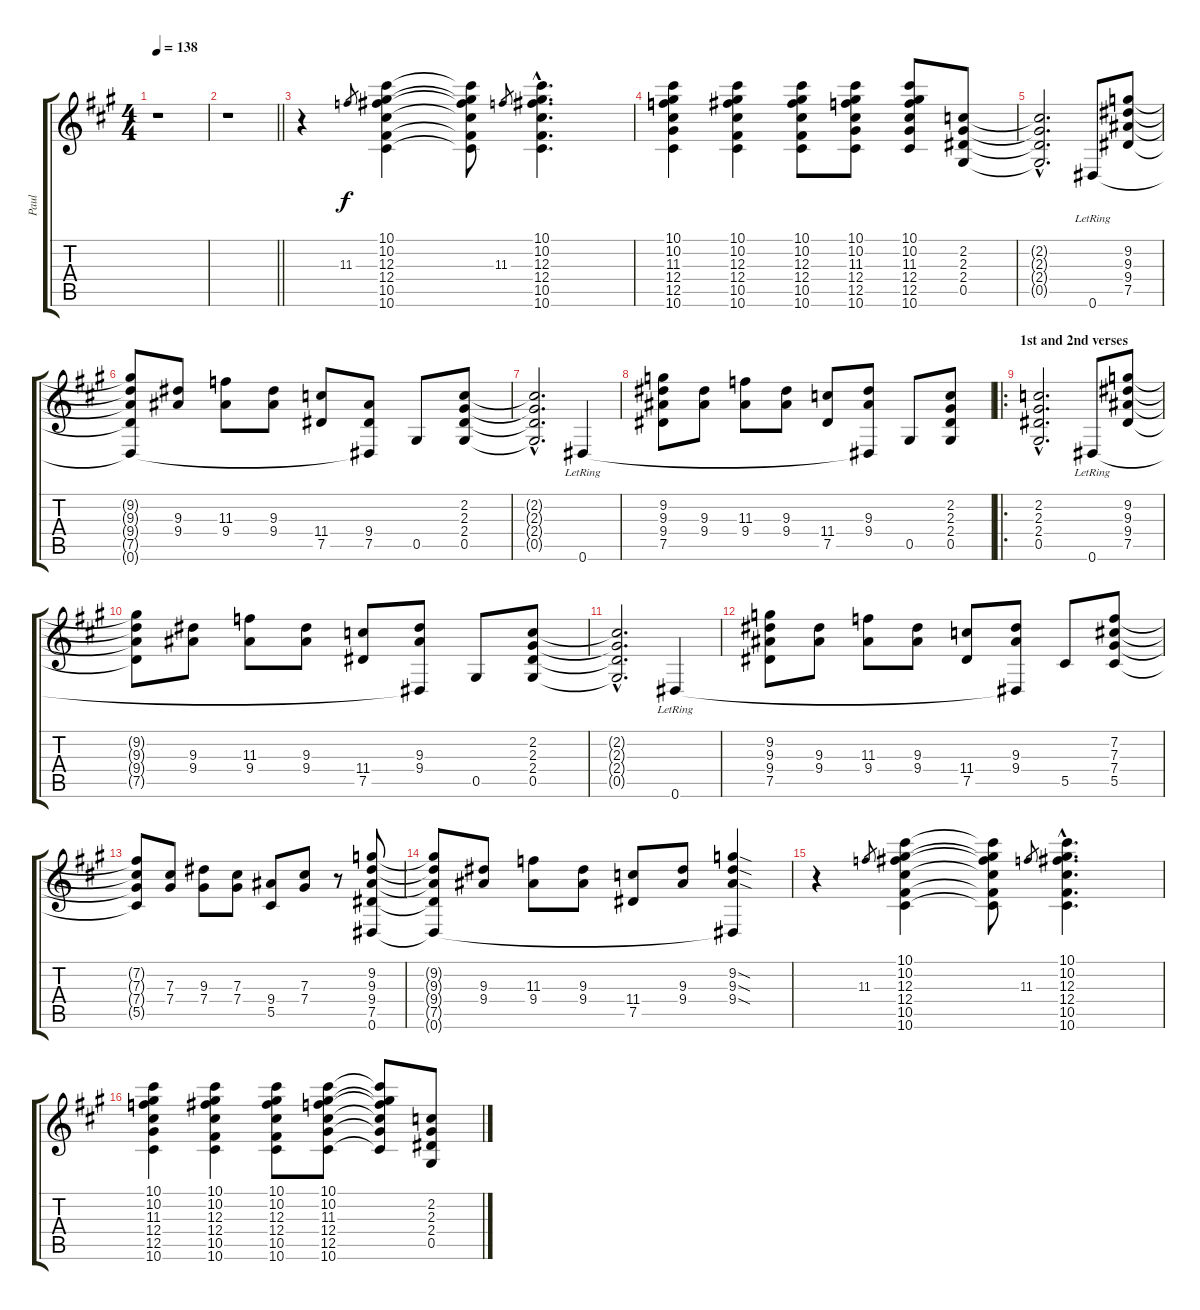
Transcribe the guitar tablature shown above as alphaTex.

\track ("Paul" "Paul") {instrument overdrivenguitar}
\staff {score tabs}
\tuning (Eb4 Bb3 Gb3 Db3 Ab2 Eb2) {hide}
\ts (4 4)
\tempo 138
\clef g2
\ks a
r.1{dy f instrument overdrivenguitar} |
\barLineRight lightlight
r.1 |
r.4 11.3.8{gr} (10.1 10.2 12.3 12.4 10.5 10.6).4 (10.1{t} 10.2{t} 12.3{t} 12.4{t} 10.5{t} 10.6{t}).8 11.3.8{gr} (10.1{hac} 10.2{hac} 12.3{hac} 12.4{hac} 10.5{hac} 10.6{hac}).4{d} |
(10.1 10.2 11.3 12.4 12.5 10.6).4 (10.1 10.2 12.3 12.4 10.5 10.6).4 (10.1 10.2 12.3 12.4 10.5 10.6).8 (10.1 10.2 11.3 12.4 12.5 10.6).8 (10.1 10.2 11.3 12.4 12.5 10.6).8 (2.2 2.3 2.4 0.5).8 |
(2.2{hac t} 2.3{hac t} 2.4{hac t} 0.5{hac t}).2{d} 0.6{lr}.8 (9.2 9.3 9.4 7.5).8 |
(9.2{t} 9.3{t} 9.4{t} 7.5{t} 0.6{t}).8 (9.3 9.4).8 (11.3 9.4).8 (9.3 9.4).8 (11.4 7.5).8 (9.4 7.5 0.6{t}).8 0.5.8 (2.2 2.3 2.4 0.5).8 |
(2.2{hac t} 2.3{hac t} 2.4{hac t} 0.5{hac t}).2{d} 0.6{lr}.4 |
(9.2 9.3 9.4 7.5).8 (9.3 9.4).8 (11.3 9.4).8 (9.3 9.4).8 (11.4 7.5).8 (9.3 9.4 0.6{t}).8 0.5.8 (2.2 2.3 2.4 0.5).8 |
\ro
\section ("" "1st and 2nd verses")
(2.2{hac} 2.3{hac} 2.4{hac} 0.5{hac}).2{d} 0.6{lr}.8 (9.2 9.3 9.4 7.5).8 |
(9.2{t} 9.3{t} 9.4{t} 7.5{t}).8 (9.3 9.4).8 (11.3 9.4).8 (9.3 9.4).8 (11.4 7.5).8 (9.3 9.4 0.6{t}).8 0.5.8 (2.2 2.3 2.4 0.5).8 |
(2.2{hac t} 2.3{hac t} 2.4{hac t} 0.5{hac t}).2{d} 0.6{lr}.4 |
(9.2 9.3 9.4 7.5).8 (9.3 9.4).8 (11.3 9.4).8 (9.3 9.4).8 (11.4 7.5).8 (9.3 9.4 0.6{t}).8 5.5.8 (7.2 7.3 7.4 5.5).8 |
(7.2{t} 7.3{t} 7.4{t} 5.5{t}).8 (7.3 7.4).8 (9.3 7.4).8 (7.3 7.4).8 (9.4 5.5).8 (7.3 7.4).8 r.8 (9.2 9.3 9.4 7.5 0.6).8 |
(9.2{t} 9.3{t} 9.4{t} 7.5{t} 0.6{t}).8 (9.3 9.4).8 (11.3 9.4).8 (9.3 9.4).8 (11.4 7.5).8 (9.3 9.4).8 (9.2{sod} 9.3{sod} 9.4{sod} 0.6{t}).4 |
r.4 11.3.8{gr} (10.1 10.2 12.3 12.4 10.5 10.6).4 (10.1{t} 10.2{t} 12.3{t} 12.4{t} 10.5{t} 10.6{t}).8 11.3.8{gr} (10.1{hac} 10.2{hac} 12.3{hac} 12.4{hac} 10.5{hac} 10.6{hac}).4{d} |
(10.1 10.2 11.3 12.4 12.5 10.6).4 (10.1 10.2 12.3 12.4 10.5 10.6).4 (10.1 10.2 12.3 12.4 10.5 10.6).8 (10.1 10.2 11.3 12.4 12.5 10.6).8 (10.1{t} 10.2{t} 11.3{t} 12.4{t} 12.5{t} 10.6{t}).8 (2.2 2.3 2.4 0.5).8
